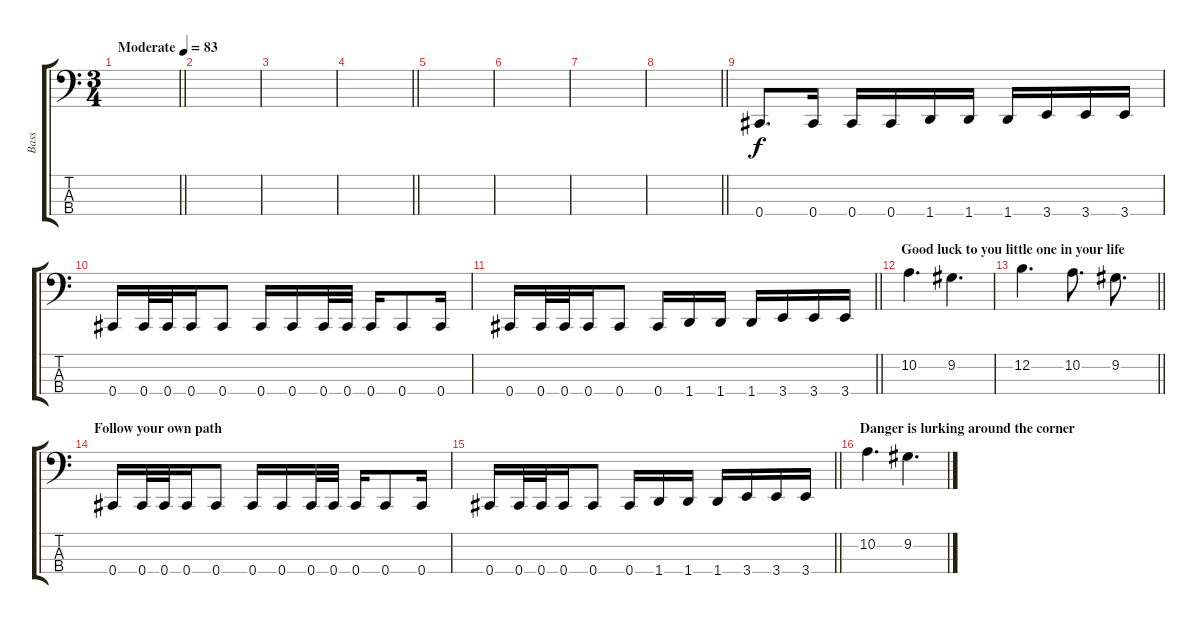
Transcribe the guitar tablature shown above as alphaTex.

\track ("Bass" "Bass") {instrument electricbassfinger}
\staff {score tabs}
\tuning (E2 B1 Gb1 Db1) {hide}
\ts (3 4)
\tempo (83 "Moderate")
\clef f4
\barLineRight lightlight
\ks c
|
|
|
\barLineRight lightlight
|
|
|
|
\barLineRight lightlight
|
0.4.8{d} 0.4.16 0.4.16 0.4.16 1.4.16 1.4.16 1.4.16 3.4.16 3.4.16 3.4.16 |
0.4.16 0.4.32 0.4.32 0.4.16 0.4.8 0.4.16 0.4.16 0.4.32 0.4.32 0.4.16 0.4.8 0.4.16 |
\barLineRight lightlight
0.4.16 0.4.32 0.4.32 0.4.16 0.4.8 0.4.16 1.4.16 1.4.16 1.4.16 3.4.16 3.4.16 3.4.16 |
\section ("" "Good luck to you little one in your life")
10.2.4{d} 9.2.4{d} |
\barLineRight lightlight
12.2.4{d} 10.2.8{d} 9.2.8{d} |
\section ("" "Follow your own path")
0.4.16 0.4.32 0.4.32 0.4.16 0.4.8 0.4.16 0.4.16 0.4.32 0.4.32 0.4.16 0.4.8 0.4.16 |
\barLineRight lightlight
0.4.16 0.4.32 0.4.32 0.4.16 0.4.8 0.4.16 1.4.16 1.4.16 1.4.16 3.4.16 3.4.16 3.4.16 |
\section ("" "Danger is lurking around the corner")
10.2.4{d} 9.2.4{d}
